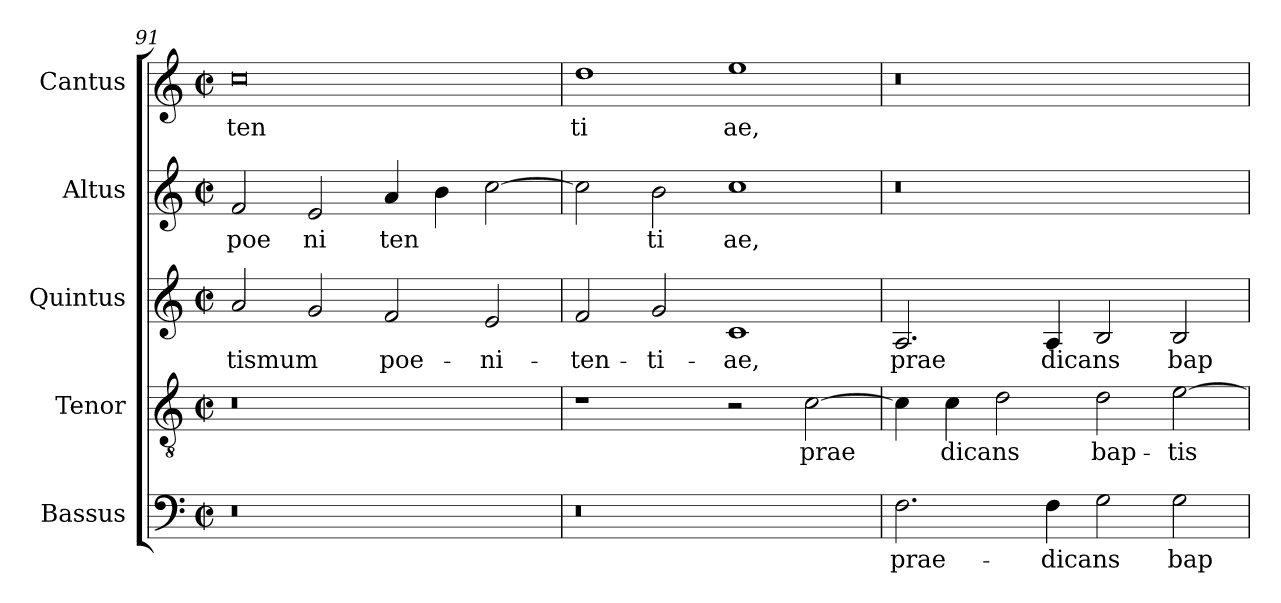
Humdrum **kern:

**kern	**text	**kern	**text	**kern	**text	**kern	**text	**kern	**text
*part5	*part5	*part4	*part4	*part3	*part3	*part2	*part2	*part1	*part1
*staff5	*staff5	*staff4	*staff4	*staff3	*staff3	*staff2	*staff2	*staff1	*staff1
*I"Bassus	*	*I"Tenor	*	*I"Quintus	*	*I"Altus	*	*I"Cantus	*
*clefF4	*	*clefGv2	*	*clefG2	*	*clefG2	*	*clefG2	*
*M2/2	*	*M2/2	*	*M2/2	*	*M2/2	*	*M2/2	*
*met(c|)	*	*met(c|)	*	*met(c|)	*	*met(c|)	*	*met(c|)	*
=91	=91	=91	=91	=91	=91	=91	=91	=91	=91
!	!	!	!	!	!LO:LY:b	!	!LO:LY:b:cj	!	!LO:LY:b:cj
0r	.	0r	.	2a/	-tismum	2f/	poe	0cc	ten
!	!	!	!	!	!	!	!LO:LY:b:cj	!	!
.	.	.	.	2g/	.	2e/	ni	.	.
!	!	!	!	!	!LO:LY:b:cj	!	!LO:LY:b	!	!
.	.	.	.	2f/	poe-	4a/	ten	.	.
.	.	.	.	.	.	4b\	.	.	.
!	!	!	!	!	!LO:LY:b:cj	!	!	!	!
.	.	.	.	2e/	-ni-	[>2cc\	.	.	.
=92	=92	=92	=92	=92	=92	=92	=92	=92	=92
!	!	!	!	!	!LO:LY:b:cj	!	!	!	!LO:LY:b:cj
0r	.	1r	.	2f/	-ten-	2cc\]	.	1dd	ti
!	!	!	!	!	!LO:LY:b:cj	!	!LO:LY:b:cj	!	!
.	.	.	.	2g/	-ti-	2b\	ti	.	.
!	!	!	!	!	!LO:LY:b:cj	!	!LO:LY:b:cj	!	!LO:LY:b:cj
.	.	2r	.	1c	-ae,	1cc	ae,	1ee	ae,
!	!	!	!LO:LY:b	!	!	!	!	!	!
.	.	[<2c\	prae	.	.	.	.	.	.
!!LO:LB:g=z
=93	=93	=93	=93	=93	=93	=93	=93	=93	=93
!	!LO:LY:b:cj	!	!	!	!LO:LY:b:cj	!	!	!	!
2.F\	prae-	4c\]	.	2.A/	prae	0r	.	0r	.
!	!	!	!LO:LY:b	!	!	!	!	!	!
.	.	4c\	dicans	.	.	.	.	.	.
.	.	2d\	.	.	.	.	.	.	.
!	!LO:LY:b	!	!	!	!LO:LY:b	!	!	!	!
4F\	-dicans	.	.	4A/	dicans	.	.	.	.
!	!	!	!LO:LY:b:cj	!	!	!	!	!	!
2G\	.	2d\	bap-	2B/	.	.	.	.	.
!	!LO:LY:b:cj	!	!LO:LY:b:cj	!	!LO:LY:b:cj	!	!	!	!
2G\	bap-	[>2e\	-tis-	2B/	bap	.	.	.	.
=	=	=	=	=	=	=	=	=	=
*-	*-	*-	*-	*-	*-	*-	*-	*-	*-
